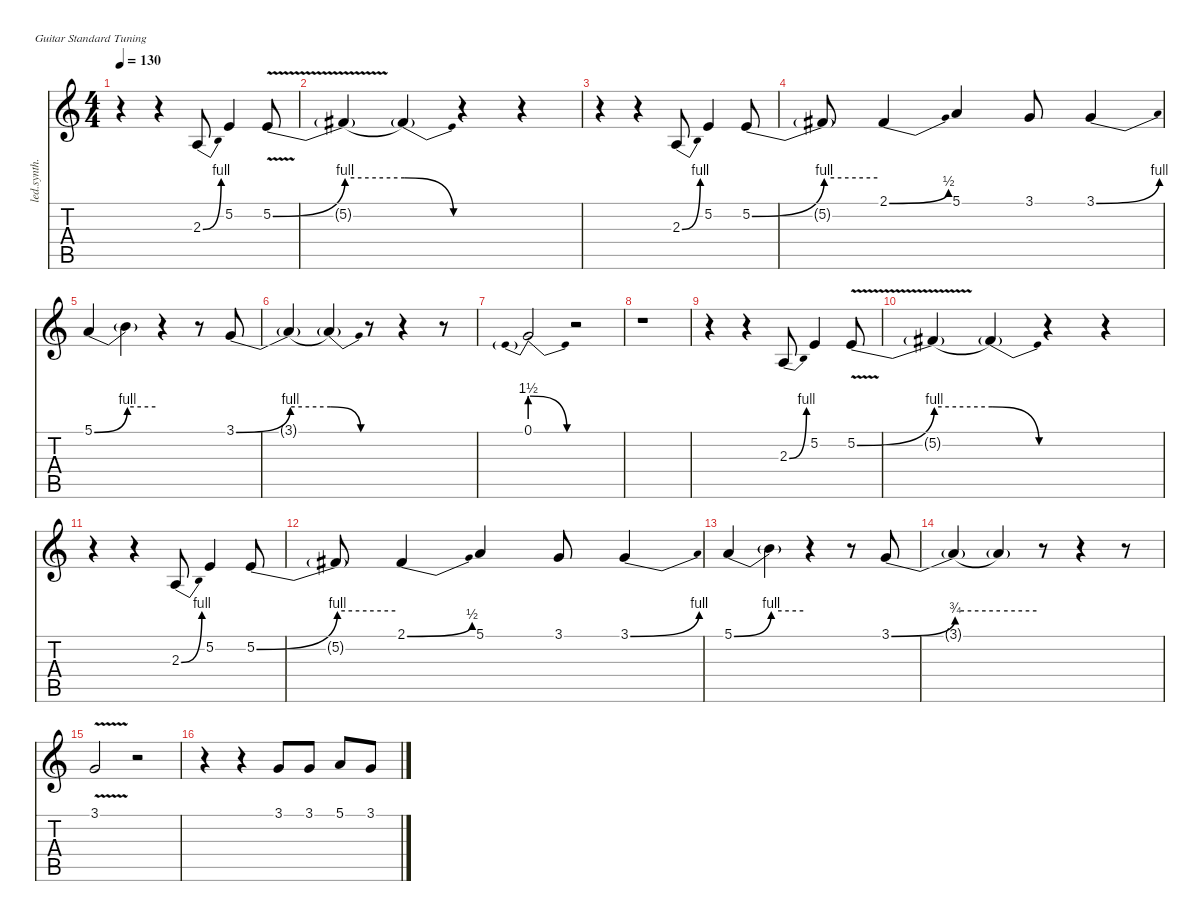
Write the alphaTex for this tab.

\defaultSystemsLayout 4
\hideDynamics
\bracketExtendMode nobrackets
\otherSystemsTrackNameOrientation horizontal
\track ("Lead Vocal" "led.synth.") {instrument lead2sawtooth}
\staff {score tabs}
\tuning (E4 B3 G3 D3 A2 E2)
\ts (4 4)
\tempo 130
\clef g2
\ks c
r.4{dy f} r.4 2.3{be (bend 0 0 60 4)}.8 5.2.4 5.2{be (bend 0 0 60 4) v}.8 |
5.2{be (hold 0 4 60 4) t}.4 5.2{be (release 0 4 60 0) t}.4 r.4 r.4 |
r.4 r.4 2.3{be (bend 0 0 60 4)}.8 5.2.4 5.2{be (bend 0 0 60 4)}.8 |
5.2{be (hold 0 4 60 4) t}.8 2.1{be (bend 0 0 19.999999199999998 2) acc #}.4 5.1.4 3.1.8 3.1{be (bend 0 0 30 4)}.4 |
5.1{be (bend 0 0 60 4)}.4 5.1{be (hold 0 4 60 4) t}.4 r.4 r.8 3.1{be (bend 0 0 60 4)}.8 |
3.1{be (hold 0 4 60 4) t}.4 3.1{be (release 0 4 60 0) t}.4 r.8 r.4 r.8 |
0.1{be (prebendrelease 0 6 19.999999199999998 0)}.2 r.2 |
r.1 |
r.4 r.4 2.3{be (bend 0 0 60 4)}.8 5.2.4 5.2{be (bend 0 0 60 4) v}.8 |
5.2{be (hold 0 4 60 4) t}.4 5.2{be (release 0 4 60 0) t}.4 r.4 r.4 |
r.4 r.4 2.3{be (bend 0 0 60 4)}.8 5.2.4 5.2{be (bend 0 0 60 4)}.8 |
5.2{be (hold 0 4 60 4) t}.8 2.1{be (bend 0 0 19.999999199999998 2) acc #}.4 5.1.4 3.1.8 3.1{be (bend 0 0 30 4)}.4 |
5.1{be (bend 0 0 60 4)}.4 5.1{be (hold 0 4 60 4) t}.4 r.4 r.8 3.1{be (bend 0 0 60 3)}.8 |
3.1{be (hold 0 4 60 4) t}.4 3.1{be (hold 0 4 60 4) t}.4 r.8 r.4 r.8 |
3.1{v}.2 r.2 |
r.4 r.4 3.1.8 3.1.8 5.1.8 3.1.8
